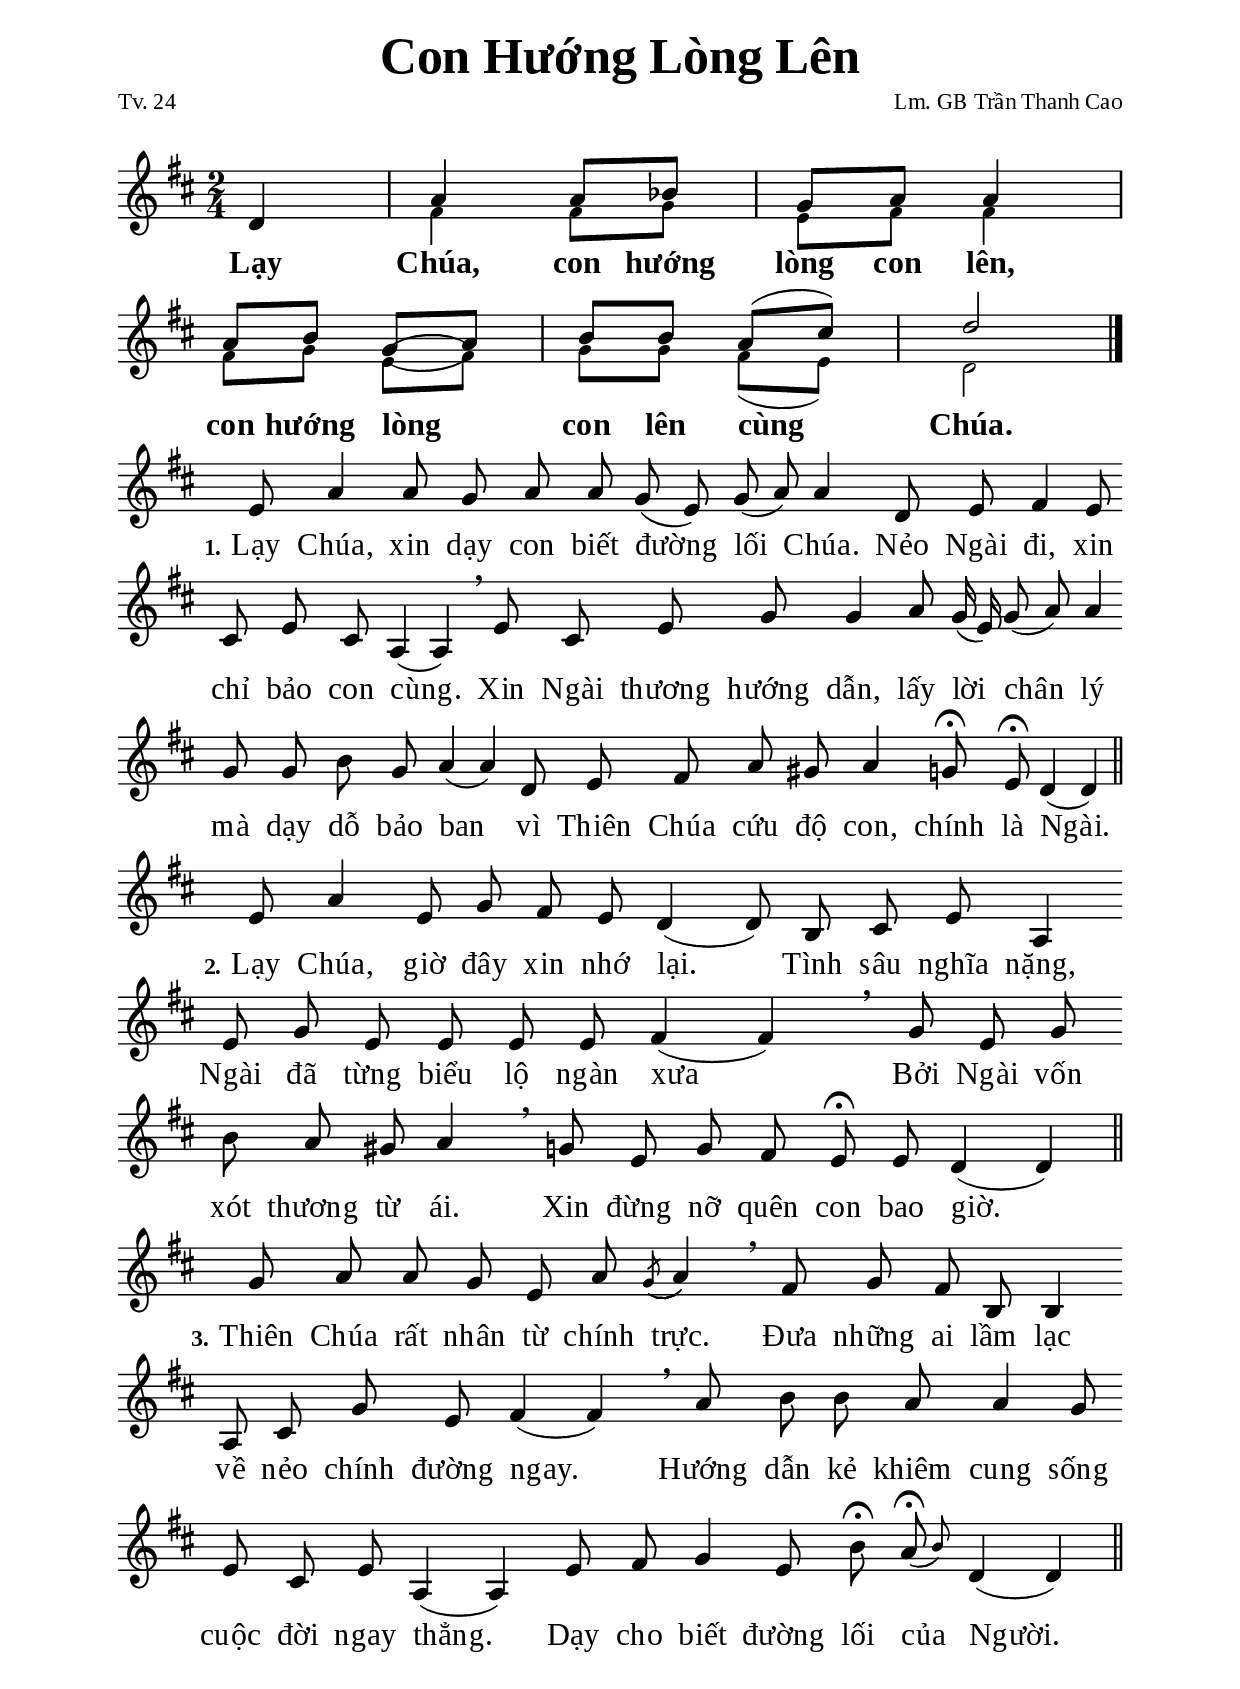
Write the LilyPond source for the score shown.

% Cài đặt chung
\version "2.20.0"
\include "english.ly"

\header {
  title = \markup { \fontsize #3 "Con Hướng Lòng Lên" }
  poet = "Tv. 24"
  composer = "Lm. GB Trần Thanh Cao"
  arranger = " "
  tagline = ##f
}

\paper {
  #(set-paper-size "a4")
  top-margin = 10\mm
  bottom-margin = 10\mm
  left-margin = 20\mm
  right-margin = 20\mm
  indent = #0
  #(define fonts
    (make-pango-font-tree
      "Liberation Serif"
      "Liberation Serif"
      "Liberation Serif"
      (/ 20 20)))
  page-count = #1
}

% Nhạc điệp khúc
nhacDiepKhucSop= \relative c' {
  \partial 4 d4 |
  a' a8 bf |
  g a a4 |
  a8 b g _(a) |
  b b a (cs) |
  d2 \bar "|."
}

nhacDiepKhucBas = \relative c' {
  \skip 4
  fs4 fs8 g |
  e fs fs4 |
  fs8 g e ^(fs) |
  g g fs (e) |
  d2
}

% Nhạc phiên khúc
nhacPhienKhucMot = \relative c' {
  \cadenzaOn % dàn trang thủ công
  e8 a4 a8 g a a g (e) g (a) a4 d,8 e fs4 e8 \bar "" \break
  cs e cs a4 (a) \breathe
  e'8 cs e g g4 a8 g16 (e) g8 (a) a4 \bar "" \break
  g8 g b g a4 (a) d,8 e fs a gs a4
  g!8 \fermata e \fermata d4 (d) \bar "||"
}

nhacPhienKhucHai = \relative c' {
  \cadenzaOn % dàn trang thủ công
  e8 a4 e8 g fs e d4 (d8) b cs e a,4 \bar "" \break
  e'8 g e e e e fs4 (fs) \breathe
  g8 e g \bar "" \break
  b a gs a4 \breathe
  g8 e g fs e \fermata e d4 (d) \bar "||"
}

nhacPhienKhucBa = \relative c' {
  \cadenzaOn % dàn trang thủ công
  g'8 a a g e a \acciaccatura g (a4) \breathe
  fs8 g fs b, b4 \bar "" \break
  a8 cs g' e fs4 (fs) \breathe
  a8 b b a a4 g8 \bar "" \break
  e cs e a,4 (a) e'8 fs g4
  e8 b' \fermata \afterGrace a \fermata (b) d,4 (d) \bar "||"
}

% Lời điệp khúc
loiDiepKhuc = \lyricmode {
  Lạy Chúa, con hướng lòng con lên,
  con hướng lòng con lên cùng Chúa.
}

% Lời phiên khúc
loiPhienKhucMot = \lyricmode {
  \set stanza = #"1."
  Lạy Chúa, xin dạy con biết đường lối Chúa.
  Nẻo Ngài đi, xin chỉ bảo con cùng.
  Xin Ngài thương hướng dẫn, lấy lời chân lý mà dạy dỗ bảo ban
  vì Thiên Chúa cứu độ con, chính là Ngài.
}

loiPhienKhucHai = \lyricmode {
  \set stanza = #"2."
  Lạy Chúa, giờ đây xin nhớ lại.
  Tình sâu nghĩa nặng, Ngài đã từng biểu lộ ngàn xưa
  Bởi Ngài vốn xót thương từ ái.
  Xin đừng nỡ quên con bao giờ.
}

loiPhienKhucBa = \lyricmode {
  \set stanza = #"3."
  Thiên Chúa rất nhân từ chính trực.
  Đưa những ai lầm lạc về nẻo chính đường ngay.
  Hướng dẫn kẻ khiêm cung sống cuộc đời ngay thẳng.
  Dạy cho biết đường lối của Người.
}


% Dàn trang
\score {
  \new ChoirStaff <<
    \new Staff = diepKhuc \with {
        \consists "Merge_rests_engraver"
        \magnifyStaff #(magstep +1)
      }
      <<
      \new Voice = beSop {
        \voiceOne \key d \major \time 2/4 \nhacDiepKhucSop
      }
      \new Voice = beBas {
        \override NoteHead.font-size = #-2
        \voiceTwo \key d \major \time 2/4 \nhacDiepKhucBas
      }
    >>
    \new Lyrics \lyricsto beSop \loiDiepKhuc
  >>
  \layout {
    \override Lyrics.LyricText.font-series = #'bold
    \override Lyrics.LyricText.font-size = #+3
    \override Lyrics.LyricSpace.minimum-distance = #0.5
    \override Score.BarNumber.break-visibility = ##(#f #f #f)
    \override Score.SpacingSpanner.uniform-stretching = ##t
  }
}

\score {
  \new ChoirStaff <<
    \new Staff = phienKhuc \with {
        \magnifyStaff #(magstep +1)
      }
      <<
      \new Voice = beSop {
        \key d \major \time 2/4 \nhacPhienKhucMot
      }
    >>
    \new Lyrics \lyricsto beSop \loiPhienKhucMot
  >>
  \layout {
    \override Staff.TimeSignature.transparent = ##t
    \override Lyrics.LyricText.font-size = #+3
    \override Lyrics.LyricSpace.minimum-distance = #1.5
    \override Score.SpacingSpanner.uniform-stretching = ##t
  } 
}

\score {
  \new ChoirStaff <<
    \new Staff = phienKhuc \with {
        \magnifyStaff #(magstep +1)
      }
      <<
      \new Voice = beSop {
        \key d \major \time 2/4 \nhacPhienKhucHai
      }
    >>
    \new Lyrics \lyricsto beSop \loiPhienKhucHai
  >>
  \layout {
    \override Staff.TimeSignature.transparent = ##t
    \override Lyrics.LyricText.font-size = #+3
    \override Lyrics.LyricSpace.minimum-distance = #1.5
    \override Score.SpacingSpanner.uniform-stretching = ##t
  } 
}

\score {
  \new ChoirStaff <<
    \new Staff = phienKhuc \with {
        \magnifyStaff #(magstep +1)
      }
      <<
      \new Voice = beSop {
        \key d \major \time 2/4 \nhacPhienKhucBa
      }
    >>
    \new Lyrics \lyricsto beSop \loiPhienKhucBa
  >>
  \layout {
    \override Staff.TimeSignature.transparent = ##t
    \override Lyrics.LyricText.font-size = #+3
    \override Lyrics.LyricSpace.minimum-distance = #1.5
    \override Score.SpacingSpanner.uniform-stretching = ##t
  } 
}
